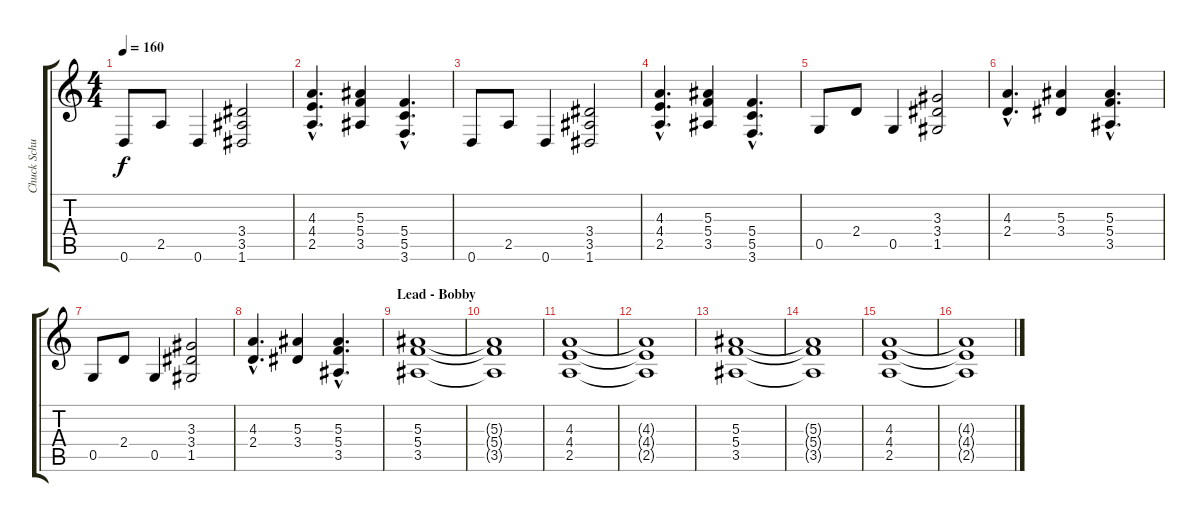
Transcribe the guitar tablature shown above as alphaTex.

\track ("Chuck Schuldiner" "Chuck Schu") {instrument distortionguitar}
\staff {score tabs}
\tuning (D4 A3 F3 C3 G2 D2) {hide}
\ts (4 4)
\tempo 160
\clef g2
\ks c
0.6.8{dy f} 2.5.8 0.6.4 (3.4 3.5 1.6).2 |
(4.3{hac} 4.4{hac} 2.5{hac}).4{d} (5.3 5.4 3.5).4 (5.4{hac} 5.5{hac} 3.6{hac}).4{d} |
0.6.8 2.5.8 0.6.4 (3.4 3.5 1.6).2 |
(4.3{hac} 4.4{hac} 2.5{hac}).4{d} (5.3 5.4 3.5).4 (5.4{hac} 5.5{hac} 3.6{hac}).4{d} |
0.5.8 2.4.8 0.5.4 (3.3 3.4 1.5).2 |
(4.3{hac} 2.4{hac}).4{d} (5.3 3.4).4 (5.3{hac} 5.4{hac} 3.5{hac}).4{d} |
0.5.8 2.4.8 0.5.4 (3.3 3.4 1.5).2 |
(4.3{hac} 2.4{hac}).4{d} (5.3 3.4).4 (5.3{hac} 5.4{hac} 3.5{hac}).4{d} |
\section ("" "Lead - Bobby")
(5.3 5.4 3.5).1 |
(5.3{t} 5.4{t} 3.5{t}).1 |
(4.3 4.4 2.5).1 |
(4.3{t} 4.4{t} 2.5{t}).1 |
(5.3 5.4 3.5).1 |
(5.3{t} 5.4{t} 3.5{t}).1 |
(4.3 4.4 2.5).1 |
(4.3{t} 4.4{t} 2.5{t}).1
